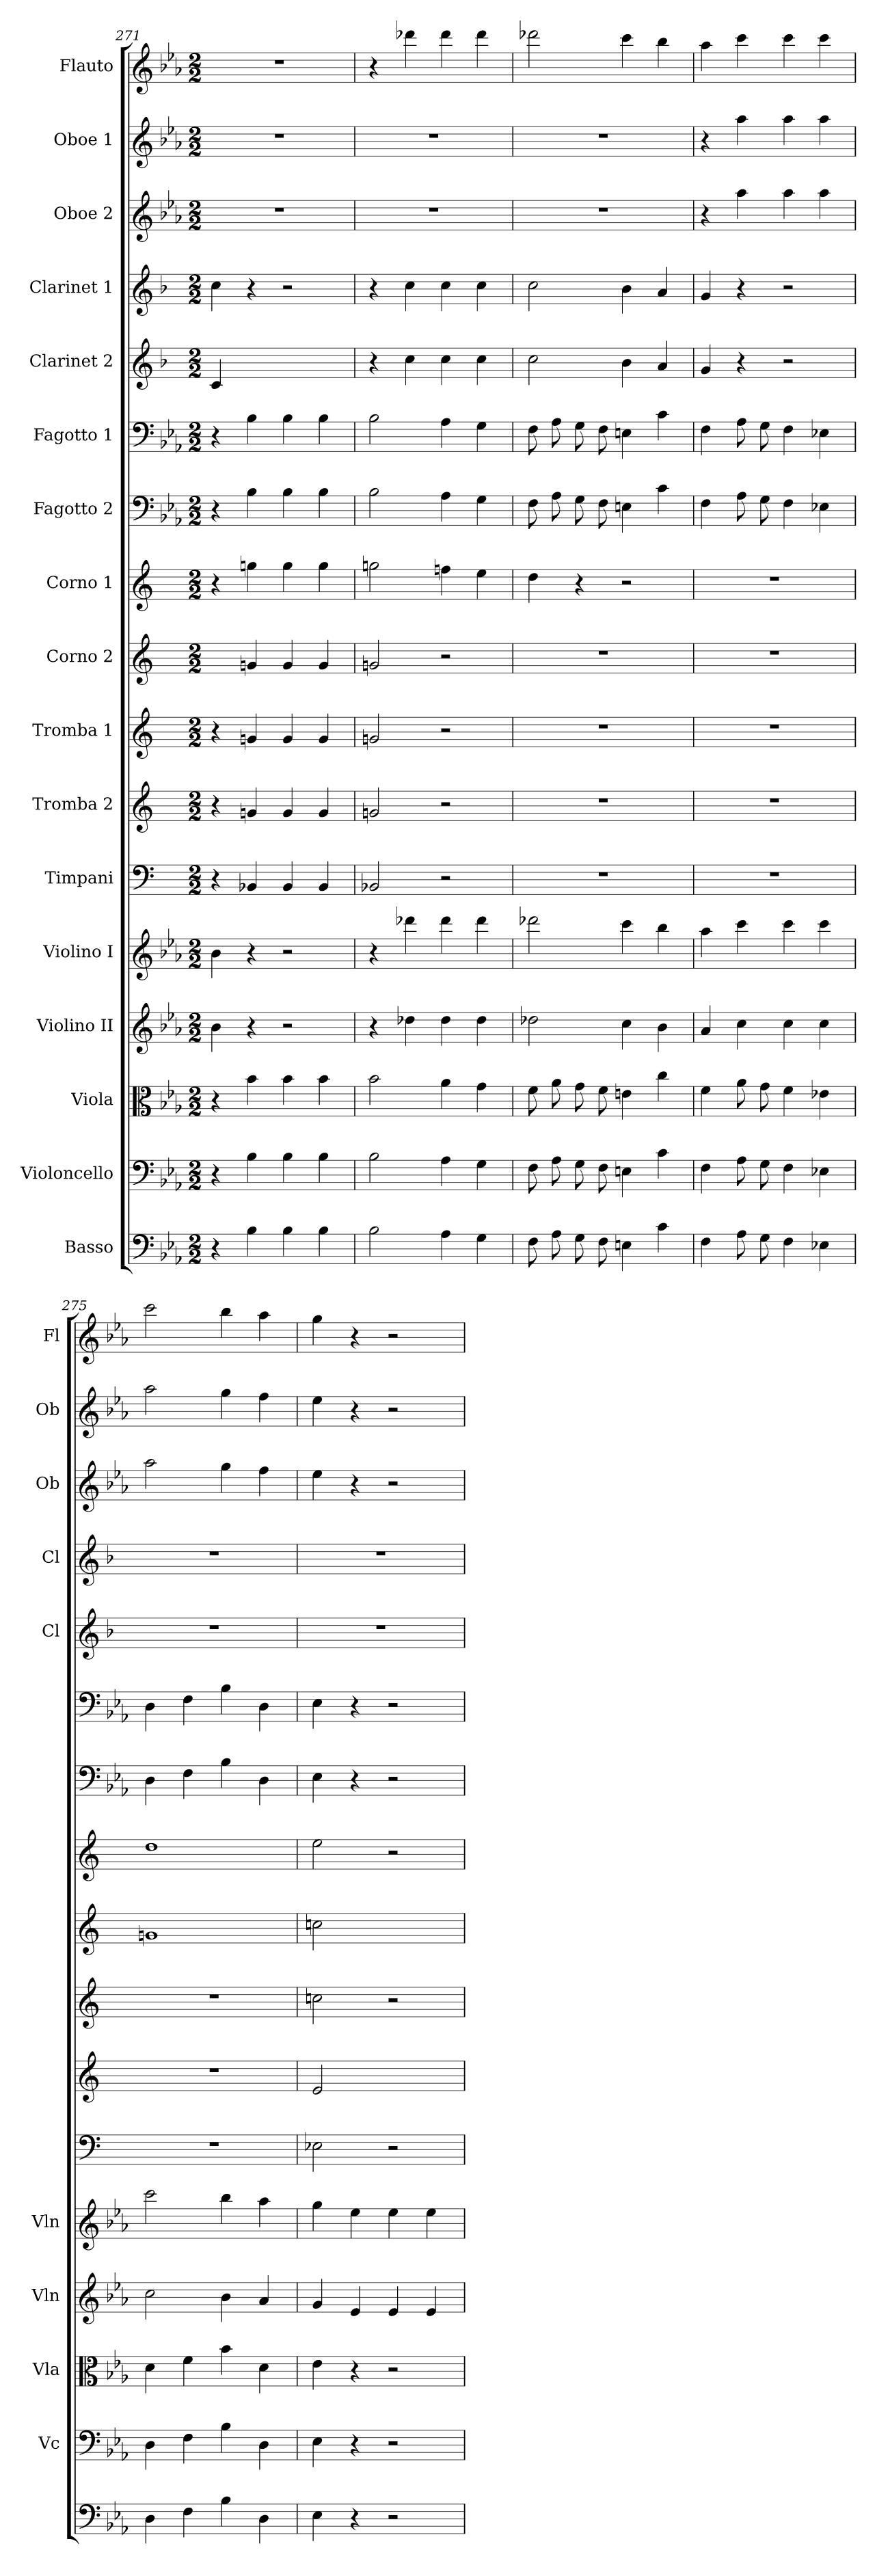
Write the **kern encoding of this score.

**kern	**kern	**kern	**kern	**kern	**kern	**kern	**kern	**kern	**kern	**kern	**kern	**kern	**kern	**kern	**kern	**kern
*part17	*part16	*part15	*part14	*part13	*part12	*part11	*part10	*part9	*part8	*part7	*part6	*part5	*part4	*part3	*part2	*part1
*staff17	*staff16	*staff15	*staff14	*staff13	*staff12	*staff11	*staff10	*staff9	*staff8	*staff7	*staff6	*staff5	*staff4	*staff3	*staff2	*staff1
*I"Basso	*I"Violoncello	*I"Viola	*I"Violino II	*I"Violino I	*I"Timpani	*I"Tromba 2	*I"Tromba 1	*I"Corno 2	*I"Corno 1	*I"Fagotto 2	*I"Fagotto 1	*I"Clarinet 2	*I"Clarinet 1	*I"Oboe 2	*I"Oboe 1	*I"Flauto
*	*I'Vc	*I'Vla	*I'Vln	*I'Vln	*	*	*	*	*	*	*	*I'Cl	*I'Cl	*I'Ob	*I'Ob	*I'Fl
*clefF4	*clefF4	*clefC3	*clefG2	*clefG2	*clefF4	*clefG2	*clefG2	*clefG2	*clefG2	*clefF4	*clefF4	*clefG2	*clefG2	*clefG2	*clefG2	*clefG2
*ITrd7c12	*	*	*	*	*	*ITrd-2c-3	*ITrd-2c-3	*ITrd5c9	*ITrd5c9	*	*	*ITrd1c2	*ITrd1c2	*	*	*
*k[b-e-a-]	*k[b-e-a-]	*k[b-e-a-]	*k[b-e-a-]	*k[b-e-a-]	*	*	*	*	*	*k[b-e-a-]	*k[b-e-a-]	*k[b-e-a-]	*k[b-e-a-]	*k[b-e-a-]	*k[b-e-a-]	*k[b-e-a-]
*M2/2	*M2/2	*M2/2	*M2/2	*M2/2	*M2/2	*M2/2	*M2/2	*M2/2	*M2/2	*M2/2	*M2/2	*M2/2	*M2/2	*M2/2	*M2/2	*M2/2
=271	=271	=271	=271	=271	=271	=271	=271	=271	=271	=271	=271	=271	=271	=271	=271	=271
4r	4r	4r	4b-	4b-	4r	4r	4r	4ryy	4r	4r	4r	4B-	4b-	1r	1r	1r
4BB-	4B-	4b-	4r	4r	4BB-X	4b-X	4b-X	4B-X	4b-X	4B-	4B-	4ryy	4r	.	.	.
4BB-	4B-	4b-	2r	2r	4BB-	4b-	4b-	4B-	4b-	4B-	4B-	2ryy	2r	.	.	.
4BB-	4B-	4b-	.	.	4BB-	4b-	4b-	4B-	4b-	4B-	4B-	.	.	.	.	.
=272	=272	=272	=272	=272	=272	=272	=272	=272	=272	=272	=272	=272	=272	=272	=272	=272
2BB-	2B-	2b-	4r	4r	2BB-X	2b-X	2b-X	2B-X	2b-X	2B-	2B-	4r	4r	1r	1r	4r
.	.	.	4dd-X	4ddd-X	.	.	.	.	.	.	.	4b-	4b-	.	.	4ddd-X
4AA-	4A-	4a-	4dd-	4ddd-	2r	2r	2r	2r	4a-X	4A-	4A-	4b-	4b-	.	.	4ddd-
4GG	4G	4g	4dd-	4ddd-	.	.	.	.	4g	4G	4G	4b-	4b-	.	.	4ddd-
=273	=273	=273	=273	=273	=273	=273	=273	=273	=273	=273	=273	=273	=273	=273	=273	=273
8FF	8F	8f	2dd-X	2ddd-X	1r	1r	1r	1r	4f	8F	8F	2b-	2b-	1r	1r	2ddd-X
8AA-	8A-	8a-	.	.	.	.	.	.	.	8A-	8A-	.	.	.	.	.
8GG	8G	8g	.	.	.	.	.	.	4r	8G	8G	.	.	.	.	.
8FF	8F	8f	.	.	.	.	.	.	.	8F	8F	.	.	.	.	.
4EEn	4En	4en	4cc	4ccc	.	.	.	.	2r	4En	4En	4a-	4a-	.	.	4ccc
4C	4c	4cc	4b-	4bb-	.	.	.	.	.	4c	4c	4g	4g	.	.	4bb-
=274	=274	=274	=274	=274	=274	=274	=274	=274	=274	=274	=274	=274	=274	=274	=274	=274
4FF	4F	4f	4a-	4aa-	1r	1r	1r	1r	1r	4F	4F	4f	4f	4r	4r	4aa-
8AA-	8A-	8a-	4cc	4ccc	.	.	.	.	.	8A-	8A-	4r	4r	4aa-	4aa-	4ccc
8GG	8G	8g	.	.	.	.	.	.	.	8G	8G	.	.	.	.	.
4FF	4F	4f	4cc	4ccc	.	.	.	.	.	4F	4F	2r	2r	4aa-	4aa-	4ccc
4EE-X	4E-X	4e-X	4cc	4ccc	.	.	.	.	.	4E-X	4E-X	.	.	4aa-	4aa-	4ccc
=275	=275	=275	=275	=275	=275	=275	=275	=275	=275	=275	=275	=275	=275	=275	=275	=275
4DD	4D	4d	2cc	2ccc	1r	1r	1r	1B-X	1f	4D	4D	1r	1r	2aa-	2aa-	2ccc
4FF	4F	4f	.	.	.	.	.	.	.	4F	4F	.	.	.	.	.
4BB-	4B-	4b-	4b-	4bb-	.	.	.	.	.	4B-	4B-	.	.	4gg	4gg	4bb-
4DD	4D	4d	4a-	4aa-	.	.	.	.	.	4D	4D	.	.	4ff	4ff	4aa-
=276	=276	=276	=276	=276	=276	=276	=276	=276	=276	=276	=276	=276	=276	=276	=276	=276
4EE-	4E-	4e-	4g	4gg	2E-X	2g	2ee-X	2e-X	2g	4E-	4E-	1r	1r	4ee-	4ee-	4gg
4r	4r	4r	4e-	4ee-	.	.	.	.	.	4r	4r	.	.	4r	4r	4r
2r	2r	2r	4e-	4ee-	2r	2ryy	2r	2ryy	2r	2r	2r	.	.	2r	2r	2r
.	.	.	4e-	4ee-	.	.	.	.	.	.	.	.	.	.	.	.
=	=	=	=	=	=	=	=	=	=	=	=	=	=	=	=	=
*-	*-	*-	*-	*-	*-	*-	*-	*-	*-	*-	*-	*-	*-	*-	*-	*-
